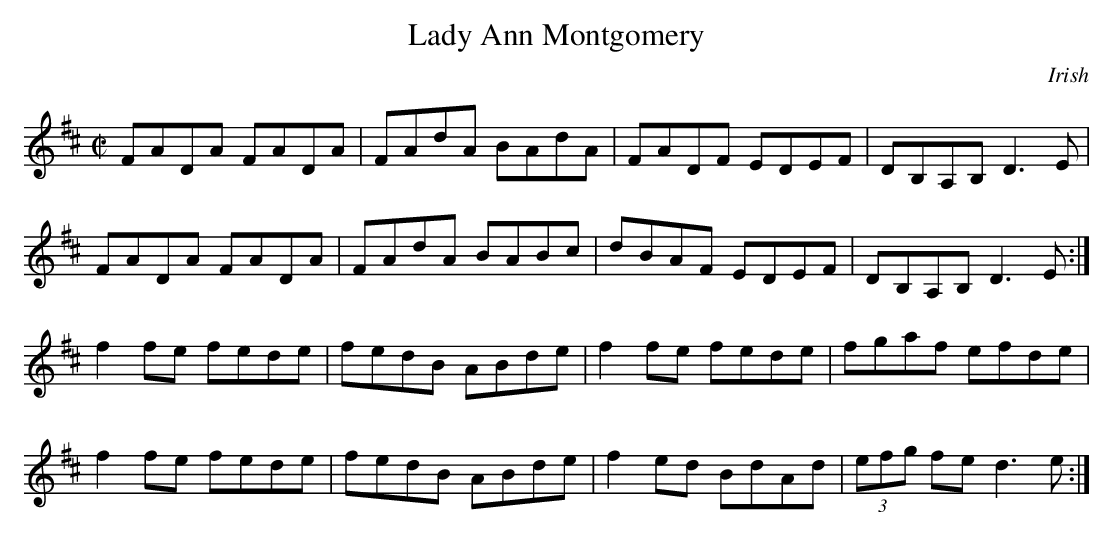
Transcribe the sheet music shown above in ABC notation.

X:1
T:Lady Ann Montgomery
M:C|
K:D
FADA FADA | FAdA BAdA | FADF EDEF | DB,A,B, D3 E |
FADA FADA | FAdA BABc | dBAF EDEF | DB,A,B, D3 E :|
f2 fe fede | fedB ABde | f2 fe fede | fgaf efde |
f2 fe fede | fedB ABde | f2 ed BdAd | (3efg fe d3 e :|
